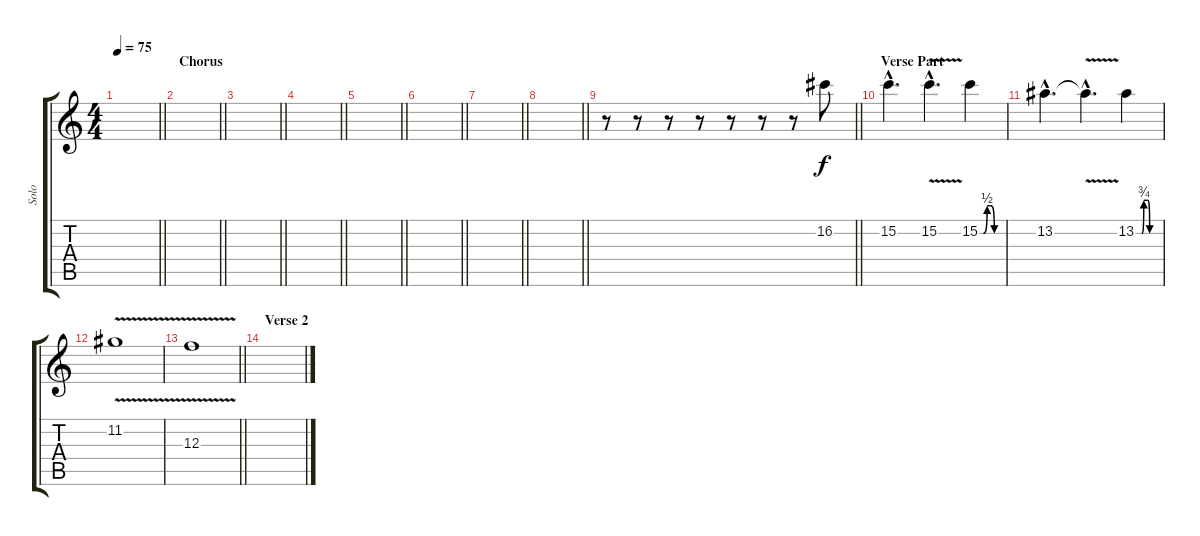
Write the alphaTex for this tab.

\track ("Solo" "Solo") {instrument distortionguitar}
\staff {score tabs}
\tuning (D4 A3 F3 C3 G2 C2) {hide}
\ts (4 4)
\tempo 75
\clef g2
\barLineRight lightlight
\ks c
|
\section ("" "Chorus")
\barLineRight lightlight
|
\barLineRight lightlight
|
\barLineRight lightlight
|
\barLineRight lightlight
|
\barLineRight lightlight
|
\barLineRight lightlight
|
\barLineRight lightlight
|
\barLineRight lightlight
r.8 r.8 r.8 r.8 r.8 r.8 r.8 16.2.8 |
\section ("" "Verse Part")
15.2{hac}.4{d} 15.2{v hac}.4{d} 15.2{be (custom 0 0 10 0 20 2 30 2 39 0 60 0)}.4 |
13.2{hac}.4{d} 13.2{v hac t}.4{d} 13.2{be (custom 0 0 10 0 15 0 20 3 30 3 35 0 60 0)}.4 |
11.2{v}.1 |
\barLineRight lightlight
12.3{v}.1 |
\section ("" "Verse 2")
